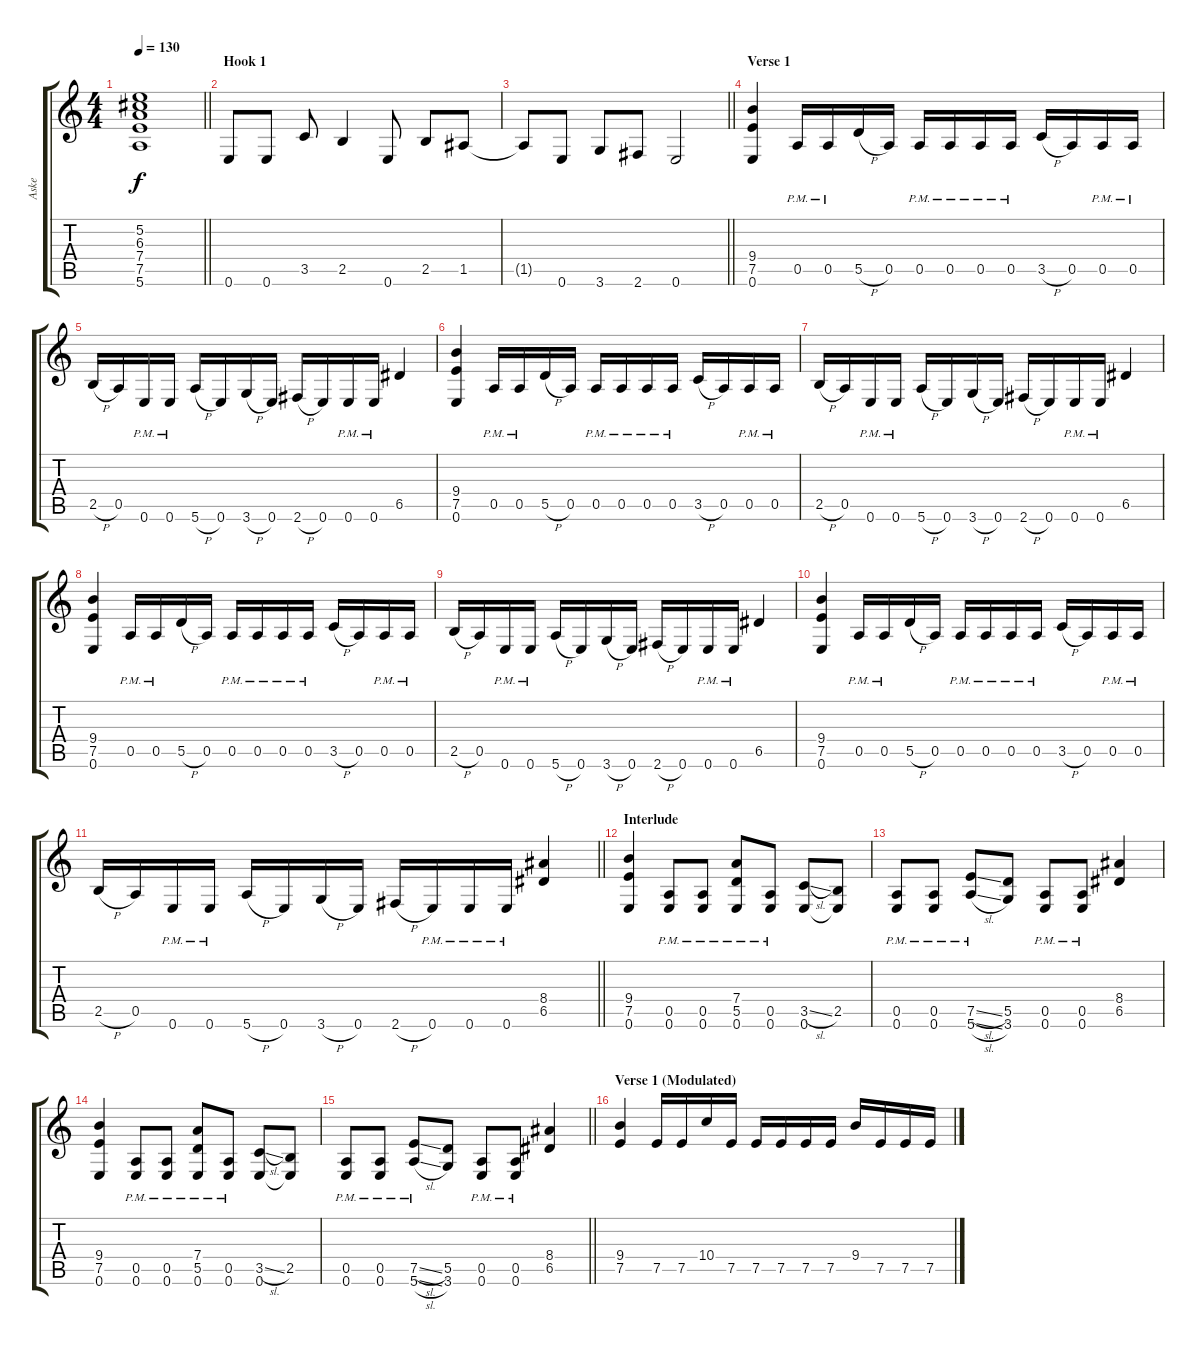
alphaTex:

\track ("Aske" "Aske") {instrument overdrivenguitar}
\staff {score tabs}
\tuning (E4 B3 G3 D3 A2 E2) {hide}
\ts (4 4)
\tempo 130
\clef g2
\barLineRight lightlight
\ks c
(5.2 6.3 7.4 7.5 5.6).1{dy f} |
\section ("" "Hook 1")
0.6.8 0.6.8 3.5.8 2.5.4 0.6.8 2.5.8 1.5.8 |
\barLineRight lightlight
1.5{t}.8 0.6.8 3.6.8 2.6.8 0.6.2 |
\section ("" "Verse 1")
(9.4 7.5 0.6).4 0.5{pm}.16 0.5{pm}.16 5.5{h}.16 0.5.16 0.5{pm}.16 0.5{pm}.16 0.5{pm}.16 0.5{pm}.16 3.5{h}.16 0.5.16 0.5{pm}.16 0.5{pm}.16 |
2.5{h}.16 0.5.16 0.6{pm}.16 0.6{pm}.16 5.6{h}.16 0.6.16 3.6{h}.16 0.6.16 2.6{h}.16 0.6.16 0.6{pm}.16 0.6{pm}.16 6.5.4 |
(9.4 7.5 0.6).4 0.5{pm}.16 0.5{pm}.16 5.5{h}.16 0.5.16 0.5{pm}.16 0.5{pm}.16 0.5{pm}.16 0.5{pm}.16 3.5{h}.16 0.5.16 0.5{pm}.16 0.5{pm}.16 |
2.5{h}.16 0.5.16 0.6{pm}.16 0.6{pm}.16 5.6{h}.16 0.6.16 3.6{h}.16 0.6.16 2.6{h}.16 0.6.16 0.6{pm}.16 0.6{pm}.16 6.5.4 |
(9.4 7.5 0.6).4 0.5{pm}.16 0.5{pm}.16 5.5{h}.16 0.5.16 0.5{pm}.16 0.5{pm}.16 0.5{pm}.16 0.5{pm}.16 3.5{h}.16 0.5.16 0.5{pm}.16 0.5{pm}.16 |
2.5{h}.16 0.5.16 0.6{pm}.16 0.6{pm}.16 5.6{h}.16 0.6.16 3.6{h}.16 0.6.16 2.6{h}.16 0.6.16 0.6{pm}.16 0.6{pm}.16 6.5.4 |
(9.4 7.5 0.6).4 0.5{pm}.16 0.5{pm}.16 5.5{h}.16 0.5.16 0.5{pm}.16 0.5{pm}.16 0.5{pm}.16 0.5{pm}.16 3.5{h}.16 0.5.16 0.5{pm}.16 0.5{pm}.16 |
\barLineRight lightlight
2.5{h}.16 0.5.16 0.6{pm}.16 0.6{pm}.16 5.6{h}.16 0.6.16 3.6{h}.16 0.6.16 2.6{h}.16 0.6{pm}.16 0.6{pm}.16 0.6{pm}.16 (8.4 6.5).4 |
\section ("" "Interlude")
(9.4 7.5 0.6).4 (0.5 0.6{pm}).8 (0.5 0.6{pm}).8 (7.4 5.5 0.6{pm}).8 (0.5{pm} 0.6).8 (3.5{sl} 0.6).8 (2.5 0.6{t}).8 |
(0.5 0.6{pm}).8 (0.5 0.6{pm}).8 (7.5{sl pm} 5.6{sl pm}).8 (5.5 3.6).8 (0.5 0.6{pm}).8 (0.5 0.6{pm}).8 (8.4 6.5).4 |
(9.4 7.5 0.6).4 (0.5 0.6{pm}).8 (0.5 0.6{pm}).8 (7.4 5.5 0.6{pm}).8 (0.5{pm} 0.6).8 (3.5{sl} 0.6).8 (2.5 0.6{t}).8 |
\barLineRight lightlight
(0.5 0.6{pm}).8 (0.5 0.6{pm}).8 (7.5{sl pm} 5.6{sl pm}).8 (5.5 3.6).8 (0.5 0.6{pm}).8 (0.5 0.6{pm}).8 (8.4 6.5).4 |
\section ("" "Verse 1 (Modulated)")
(9.4 7.5).4 7.5.16 7.5.16 10.4.16 7.5.16 7.5.16 7.5.16 7.5.16 7.5.16 9.4.16 7.5.16 7.5.16 7.5.16
